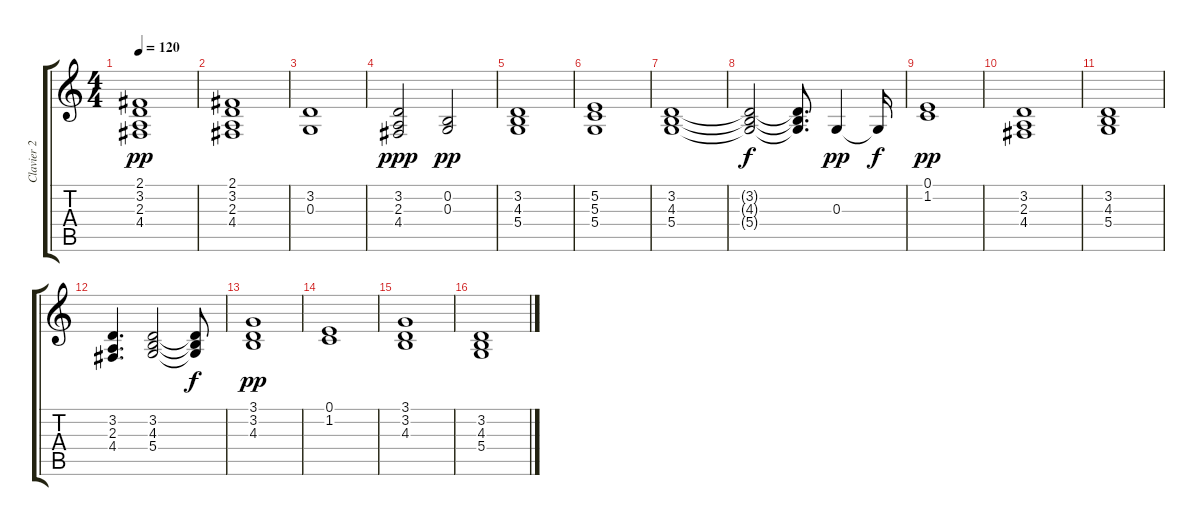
\track ("Clavier 2" "Clavier 2") {instrument stringensemble2}
\staff {score tabs}
\tuning (E4 B3 G3 D3 A2 E2) {hide}
\ts (4 4)
\tempo 120
\clef g2
\ks c
(2.1 3.2 2.3 4.4).1{dy pp} |
(2.1 3.2 2.3 4.4).1 |
(3.2 0.3).1 |
(3.2 2.3 4.4).2{dy ppp} (0.2 0.3).2{dy pp} |
(3.2 4.3 5.4).1 |
(5.2 5.3 5.4).1 |
(3.2 4.3 5.4).1 |
(3.2{t} 4.3{t} 5.4{t}).2{dy f} (3.2{t} 4.3{t} 5.4{t}).8{d} 0.3.4{dy pp} 0.3{t}.16{dy f} |
(0.1 1.2).1{dy pp} |
(3.2 2.3 4.4).1 |
(3.2 4.3 5.4).1 |
(3.2 2.3 4.4).4{d} (3.2 4.3 5.4).2 (3.2{t} 4.3{t} 5.4{t}).8{dy f} |
(3.1 3.2 4.3).1{dy pp} |
(0.1 1.2).1 |
(3.1 3.2 4.3).1 |
(3.2 4.3 5.4).1
